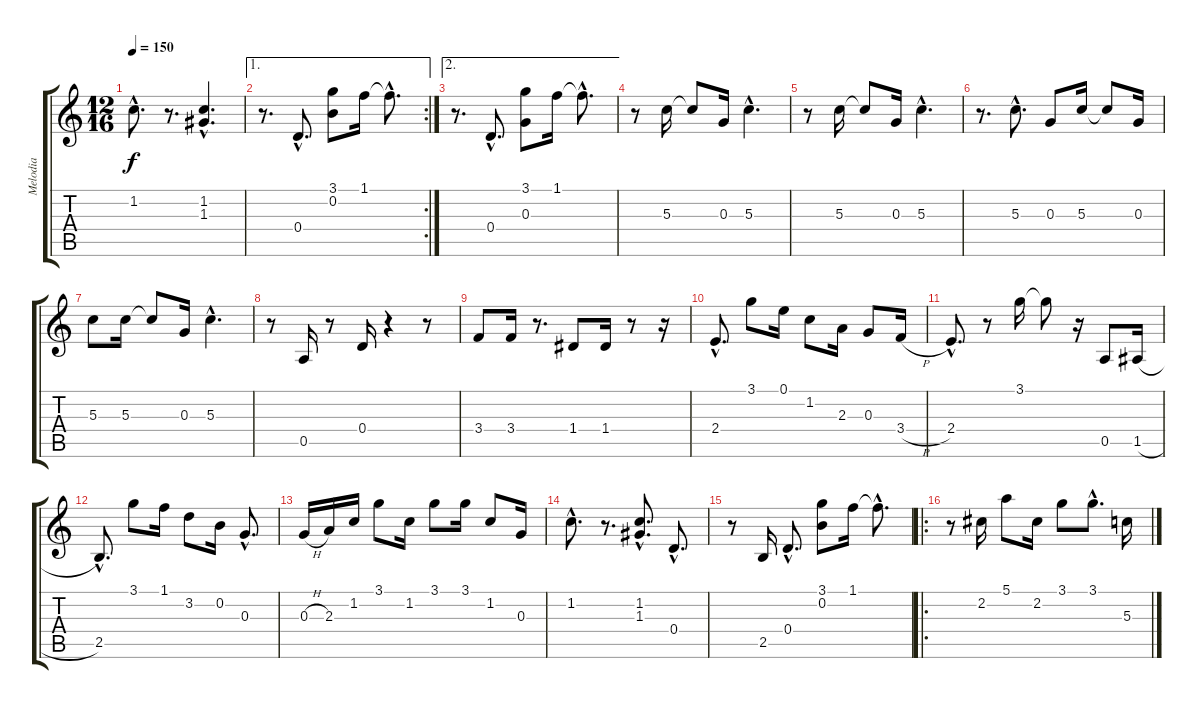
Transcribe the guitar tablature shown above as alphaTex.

\track ("Melodia" "Melodia") {instrument acousticguitarnylon}
\staff {score tabs}
\tuning (E4 B3 G3 D3 A2 E2) {hide}
\ts (12 16)
\tempo 150
\clef g2
\ks c
1.2{hac}.8{d dy f} r.8{d} (1.2{hac} 1.3{hac}).4{d} |
\ae 1
\rc 2
r.8{d} 0.4{hac}.8{d} (3.1 0.2).8 1.1.16 1.1{hac t}.8{d} |
\ae 2
r.8{d} 0.4{hac}.8{d} (3.1 0.3).8 1.1.16 1.1{hac t}.8{d} |
r.8 5.3.16 5.3{t}.8 0.3.16 5.3{hac}.4{d} |
r.8 5.3.16 5.3{t}.8 0.3.16 5.3{hac}.4{d} |
r.8{d} 5.3{hac}.8{d} 0.3.8 5.3.16 5.3{t}.8 0.3.16 |
5.3.8 5.3.16 5.3{t}.8 0.3.16 5.3{hac}.4{d} |
r.8 0.5.16 r.8 0.4.16 r.4 r.8 |
3.4.8 3.4.16 r.8{d} 1.4.8 1.4.16 r.8 r.16 |
2.4{hac}.8{d} 3.1.8 0.1.16 1.2.8 2.3.16 0.3.8 3.4{h}.16 |
2.4{hac}.8{d} r.8 3.1.16 3.1{t}.8 r.16 0.5.8 1.5{h}.16 |
2.5{hac}.8{d} 3.1.8 1.1.16 3.2.8 0.2.16 0.3{hac}.8{d} |
0.3{h}.16 2.3.16 1.2.16 3.1.8 1.2.16 3.1.8 3.1.16 1.2.8 0.3.16 |
1.2{hac}.8{d} r.8{d} (1.2{hac} 1.3{hac}).8{d} 0.4{hac}.8{d} |
r.8 2.5.16 0.4{hac}.8{d} (3.1 0.2).8 1.1.16 1.1{hac t}.8{d} |
\ro
r.8 2.2.16 5.1.8 2.2.16 3.1.8 3.1{hac}.8{d} 5.3.16
